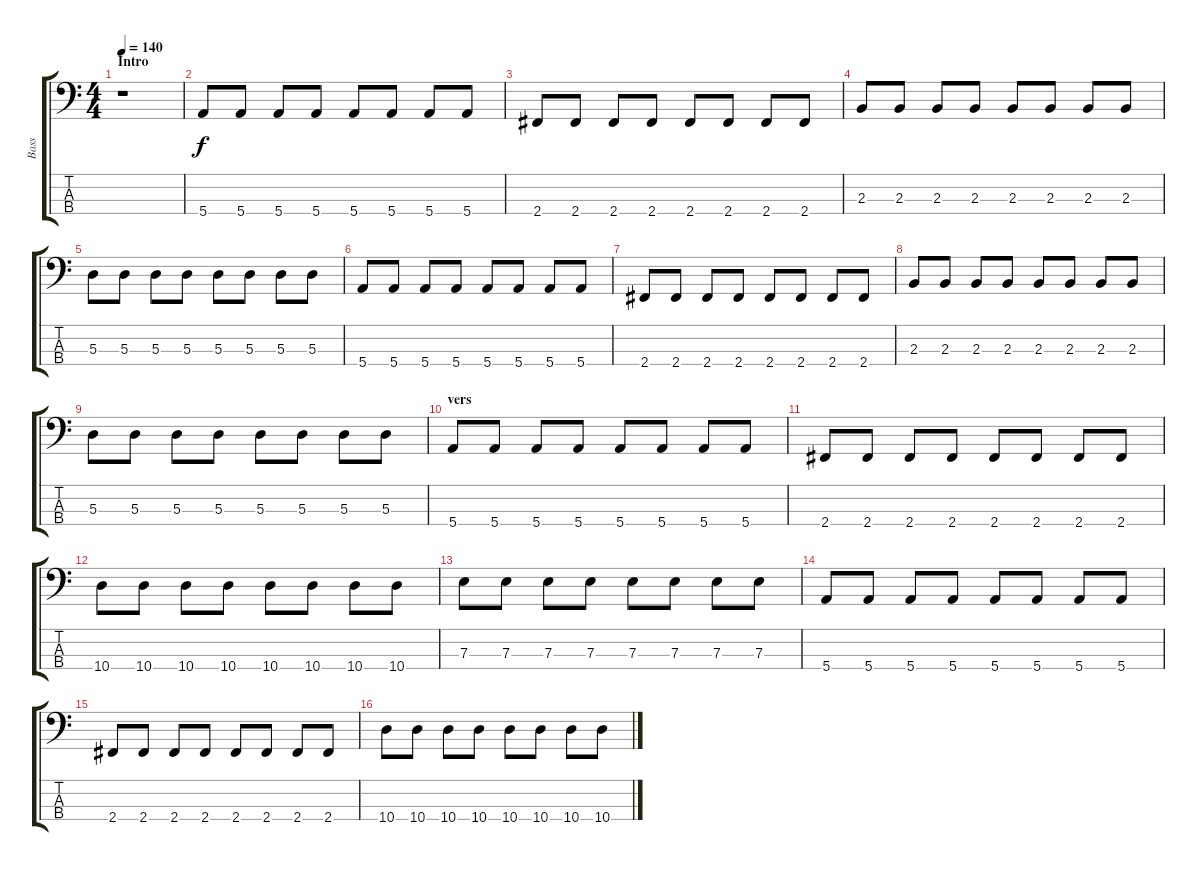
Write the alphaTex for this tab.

\track ("Bass" "Bass") {instrument electricbassfinger}
\staff {score tabs}
\tuning (G2 D2 A1 E1) {hide}
\ts (4 4)
\section ("" "Intro")
\tempo 140
\clef f4
\ks c
r.1{dy f instrument electricbassfinger} |
5.4.8 5.4.8 5.4.8 5.4.8 5.4.8 5.4.8 5.4.8 5.4.8 |
2.4.8 2.4.8 2.4.8 2.4.8 2.4.8 2.4.8 2.4.8 2.4.8 |
2.3.8 2.3.8 2.3.8 2.3.8 2.3.8 2.3.8 2.3.8 2.3.8 |
5.3.8 5.3.8 5.3.8 5.3.8 5.3.8 5.3.8 5.3.8 5.3.8 |
5.4.8 5.4.8 5.4.8 5.4.8 5.4.8 5.4.8 5.4.8 5.4.8 |
2.4.8 2.4.8 2.4.8 2.4.8 2.4.8 2.4.8 2.4.8 2.4.8 |
2.3.8 2.3.8 2.3.8 2.3.8 2.3.8 2.3.8 2.3.8 2.3.8 |
5.3.8 5.3.8 5.3.8 5.3.8 5.3.8 5.3.8 5.3.8 5.3.8 |
\section ("" "vers")
5.4.8 5.4.8 5.4.8 5.4.8 5.4.8 5.4.8 5.4.8 5.4.8 |
2.4.8 2.4.8 2.4.8 2.4.8 2.4.8 2.4.8 2.4.8 2.4.8 |
10.4.8 10.4.8 10.4.8 10.4.8 10.4.8 10.4.8 10.4.8 10.4.8 |
7.3.8 7.3.8 7.3.8 7.3.8 7.3.8 7.3.8 7.3.8 7.3.8 |
5.4.8 5.4.8 5.4.8 5.4.8 5.4.8 5.4.8 5.4.8 5.4.8 |
2.4.8 2.4.8 2.4.8 2.4.8 2.4.8 2.4.8 2.4.8 2.4.8 |
10.4.8 10.4.8 10.4.8 10.4.8 10.4.8 10.4.8 10.4.8 10.4.8
